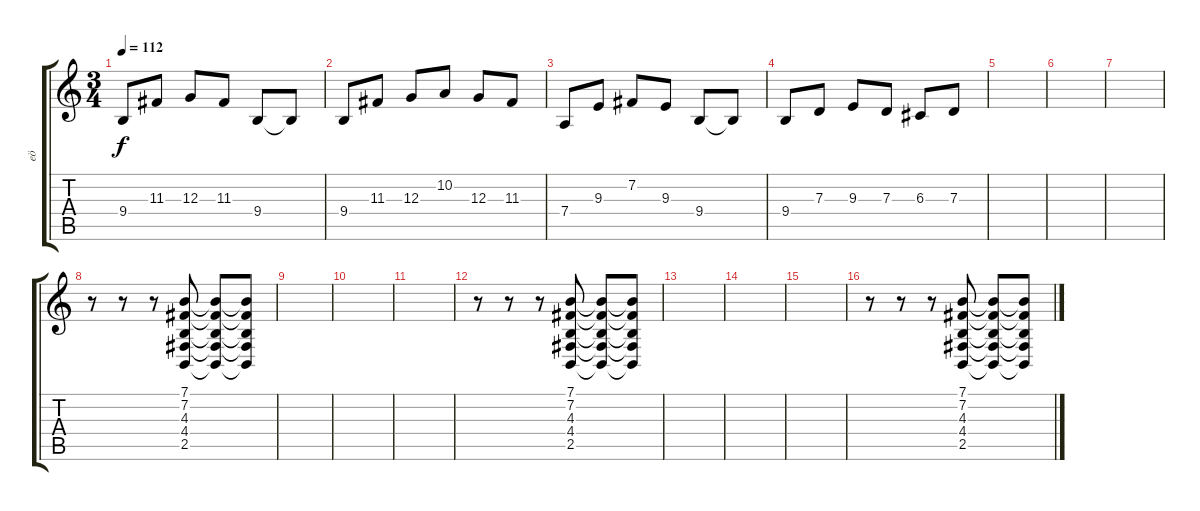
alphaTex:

\track ("eö" "eö") {instrument stringensemble1}
\staff {score tabs}
\tuning (E4 B3 G3 D3 A2 E2) {hide}
\ts (3 4)
\tempo 112
\clef g2
\ks c
9.4.8{dy f} 11.3.8 12.3.8 11.3.8 9.4.8 9.4{t}.8 |
9.4.8 11.3.8 12.3.8 10.2.8 12.3.8 11.3.8 |
7.4.8 9.3.8 7.2.8 9.3.8 9.4.8 9.4{t}.8 |
9.4.8 7.3.8 9.3.8 7.3.8 6.3.8 7.3.8 |
|
|
|
r.8 r.8 r.8 (7.1 7.2 4.3 4.4 2.5).8 (7.1{t} 7.2{t} 4.3{t} 4.4{t} 2.5{t}).8 (7.1{t} 7.2{t} 4.3{t} 4.4{t} 2.5{t}).8 |
|
|
|
r.8 r.8 r.8 (7.1 7.2 4.3 4.4 2.5).8 (7.1{t} 7.2{t} 4.3{t} 4.4{t} 2.5{t}).8 (7.1{t} 7.2{t} 4.3{t} 4.4{t} 2.5{t}).8 |
|
|
|
r.8 r.8 r.8 (7.1 7.2 4.3 4.4 2.5).8 (7.1{t} 7.2{t} 4.3{t} 4.4{t} 2.5{t}).8 (7.1{t} 7.2{t} 4.3{t} 4.4{t} 2.5{t}).8
